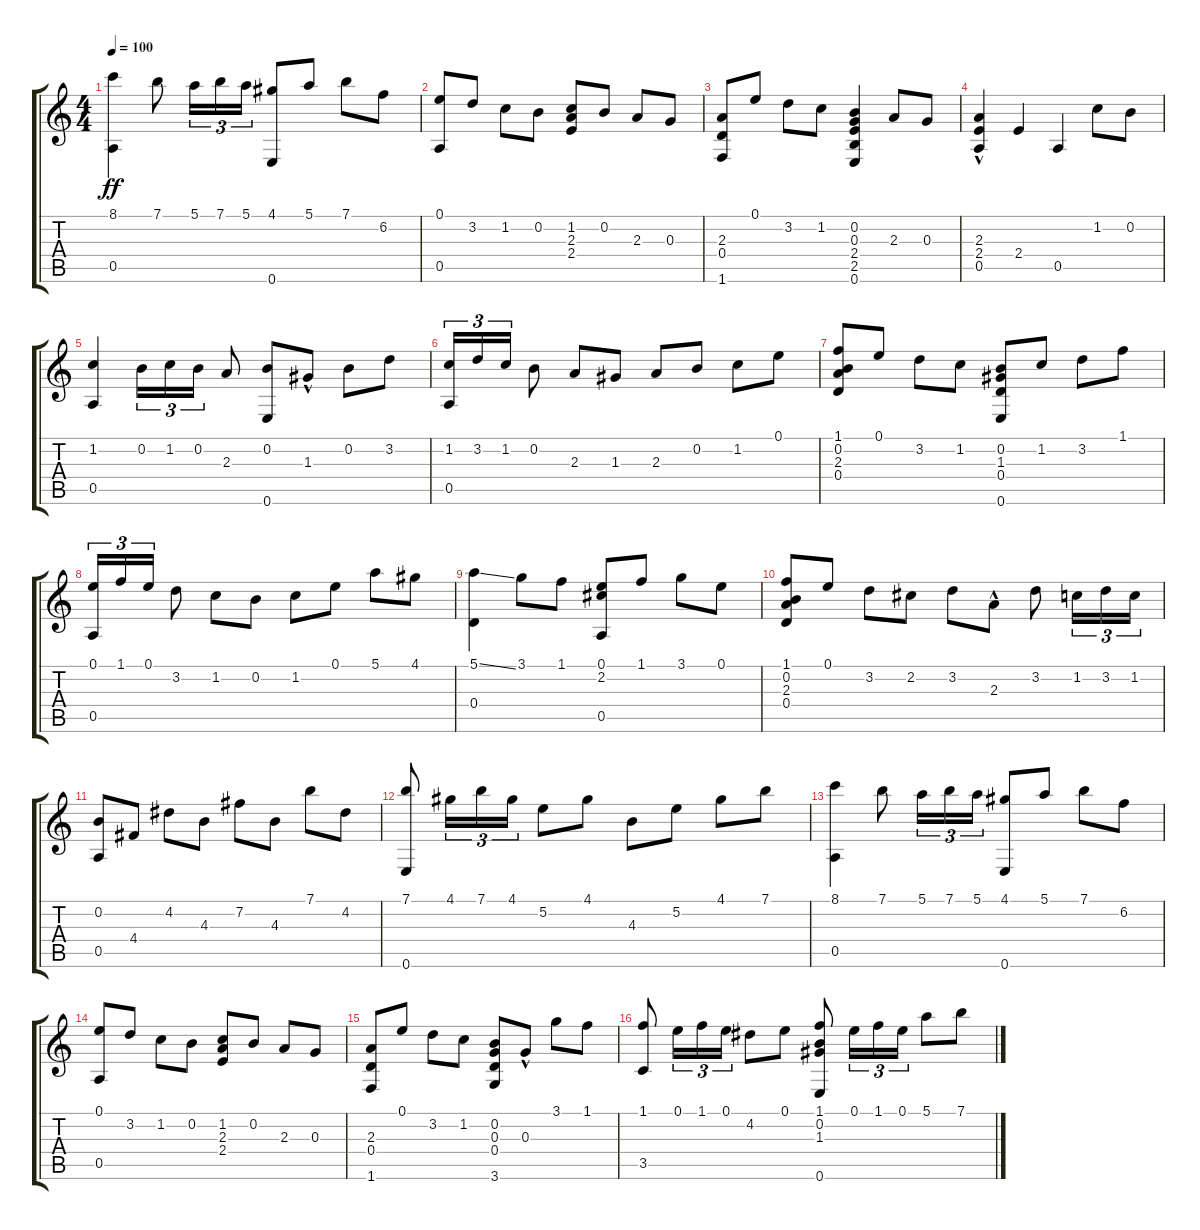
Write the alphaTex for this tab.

\track "" {instrument acousticguitarnylon}
\staff {score tabs}
\tuning (E4 B3 G3 D3 A2 E2) {hide}
\ts (4 4)
\tempo 100
\clef g2
\ks c
(8.1 0.5).4{dy ff} 7.1.8 5.1.16{tu (3 2)} 7.1.16{tu (3 2)} 5.1.16{tu (3 2)} (4.1 0.6).8 5.1.8 7.1.8 6.2.8 |
(0.1 0.5).8 3.2.8 1.2.8 0.2.8 (1.2 2.3 2.4).8 0.2.8 2.3.8 0.3.8 |
(2.3 0.4 1.6).8 0.1.8 3.2.8 1.2.8 (0.2 0.3 2.4 2.5 0.6).4 2.3.8 0.3.8 |
(2.3{hac} 2.4 0.5).4 2.4.4 0.5.4 1.2.8 0.2.8 |
(1.2 0.5).4 0.2.16{tu (3 2)} 1.2.16{tu (3 2)} 0.2.16{tu (3 2)} 2.3.8 (0.2 0.6).8 1.3{hac}.8 0.2.8 3.2.8 |
(1.2 0.5).16{tu (3 2)} 3.2.16{tu (3 2)} 1.2.16{tu (3 2)} 0.2.8 2.3.8 1.3.8 2.3.8 0.2.8 1.2.8 0.1.8 |
(1.1 0.2 2.3 0.4).8 0.1.8 3.2.8 1.2.8 (0.2 1.3 0.4 0.6).8 1.2.8 3.2.8 1.1.8 |
(0.1 0.5).16{tu (3 2)} 1.1.16{tu (3 2)} 0.1.16{tu (3 2)} 3.2.8 1.2.8 0.2.8 1.2.8 0.1.8 5.1.8 4.1.8 |
(5.1{ss} 0.4).4 3.1.8 1.1.8 (0.1 2.2 0.5).8 1.1.8 3.1.8 0.1.8 |
(1.1 0.2 2.3 0.4).8 0.1.8 3.2.8 2.2.8 3.2.8 2.3{hac}.8 3.2.8 1.2.16{tu (3 2)} 3.2.16{tu (3 2)} 1.2.16{tu (3 2)} |
(0.2 0.5).8 4.4.8 4.2.8 4.3.8 7.2.8 4.3.8 7.1.8 4.2.8 |
(7.1 0.6).8 4.1.16{tu (3 2)} 7.1.16{tu (3 2)} 4.1.16{tu (3 2)} 5.2.8 4.1.8 4.3.8 5.2.8 4.1.8 7.1.8 |
(8.1 0.5).4 7.1.8 5.1.16{tu (3 2)} 7.1.16{tu (3 2)} 5.1.16{tu (3 2)} (4.1 0.6).8 5.1.8 7.1.8 6.2.8 |
(0.1 0.5).8 3.2.8 1.2.8 0.2.8 (1.2 2.3 2.4).8 0.2.8 2.3.8 0.3.8 |
(2.3 0.4 1.6).8 0.1.8 3.2.8 1.2.8 (0.2 0.3 0.4 3.6).8 0.3{hac}.8 3.1.8 1.1.8 |
(1.1 3.5).8 0.1.16{tu (3 2)} 1.1.16{tu (3 2)} 0.1.16{tu (3 2)} 4.2.8 0.1.8 (1.1 0.2 1.3 0.6).8 0.1.16{tu (3 2)} 1.1.16{tu (3 2)} 0.1.16{tu (3 2)} 5.1.8 7.1.8
